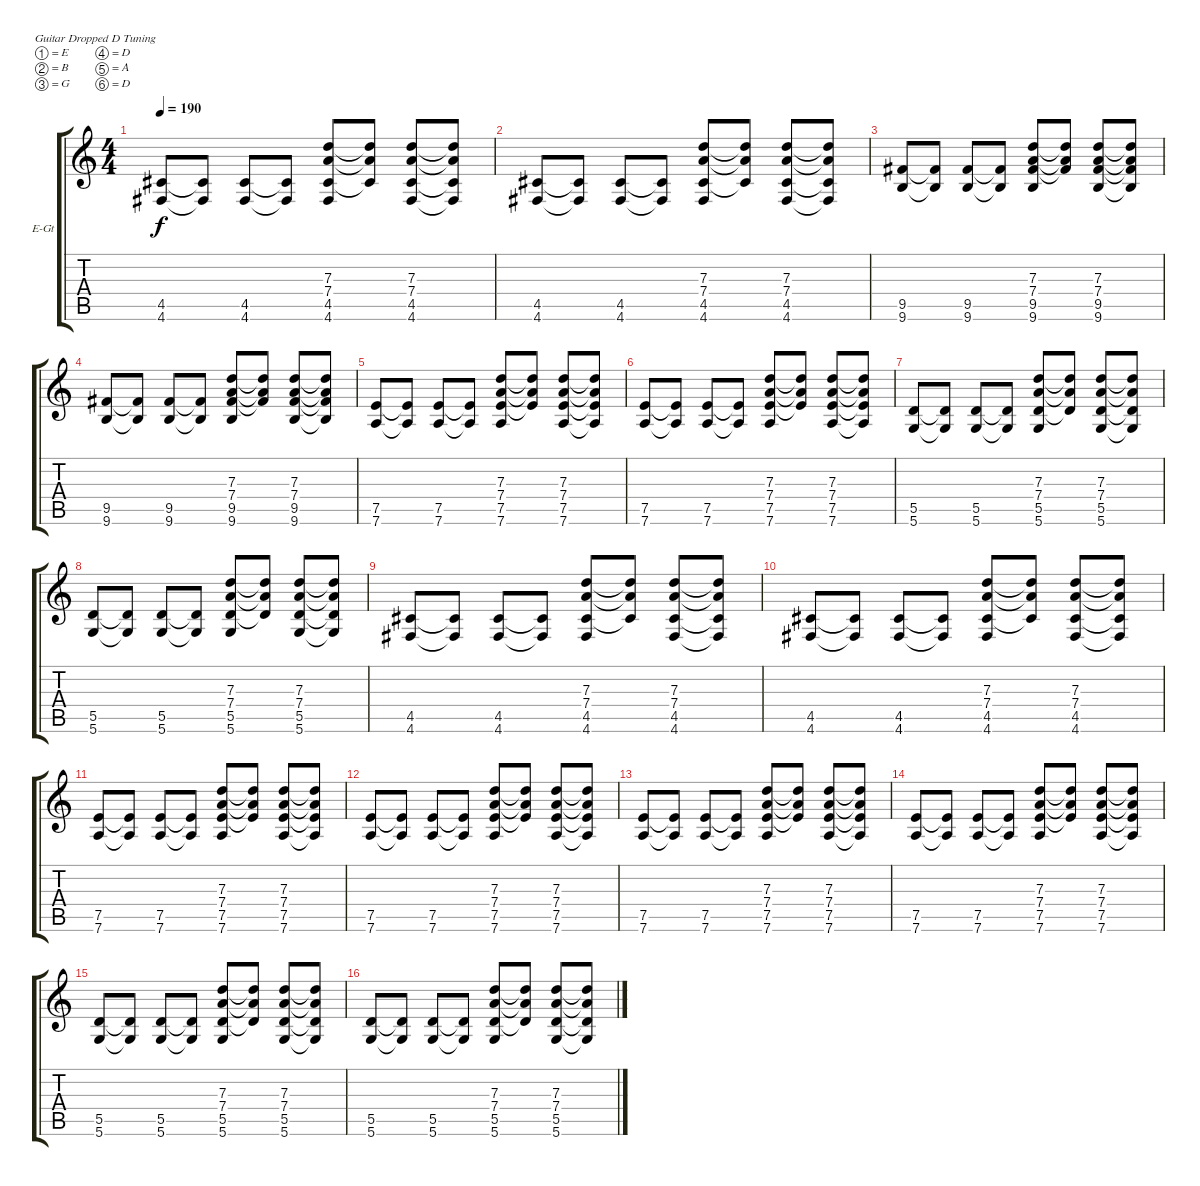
\bracketExtendMode groupsimilarinstruments
\firstSystemTrackNameOrientation horizontal
\otherSystemsTrackNameOrientation horizontal
\track ("Jack Clean" "E-Gt") {instrument electricguitarclean}
\staff {score tabs}
\tuning (E4 B3 G3 D3 A2 D2)
\ts (4 4)
\tempo 190
\clef g2
\scale
0.333333
\ks c
(4.5 4.6).8{dy f} (4.6{t} 4.5{t}).8 (4.5 4.6).8 (4.5{t} 4.6{t}).8 (7.4 4.5 4.6 7.3).8 (7.4{t} 4.5{t} 7.3{t}).8 (7.4 4.5 4.6 7.3).8 (7.4{t} 4.5{t} 4.6{t} 7.3{t}).8 |
\scale
0.333333 (4.5 4.6).8 (4.6{t} 4.5{t}).8 (4.5 4.6).8 (4.5{t} 4.6{t}).8 (7.4 4.5 4.6 7.3).8 (7.4{t} 4.5{t} 7.3{t}).8 (7.4 4.5 4.6 7.3).8 (7.4{t} 4.5{t} 4.6{t} 7.3{t}).8 |
\scale
0.333333 (9.5 9.6).8 (9.6{t} 9.5{t}).8 (9.5 9.6).8 (9.5{t} 9.6{t}).8 (7.4 9.5 9.6 7.3).8 (7.4{t} 9.5{t} 7.3{t}).8 (7.4 9.5 9.6 7.3).8 (7.4{t} 9.5{t} 9.6{t} 7.3{t}).8 |
\scale
0.333333 (9.5 9.6).8 (9.6{t} 9.5{t}).8 (9.5 9.6).8 (9.5{t} 9.6{t}).8 (7.4 9.5 9.6 7.3).8 (7.4{t} 9.5{t} 7.3{t}).8 (7.4 9.5 9.6 7.3).8 (7.4{t} 9.5{t} 9.6{t} 7.3{t}).8 |
\scale
0.333333 (7.5 7.6).8 (7.6{t} 7.5{t}).8 (7.5 7.6).8 (7.5{t} 7.6{t}).8 (7.4 7.5 7.6 7.3).8 (7.4{t} 7.5{t} 7.3{t}).8 (7.4 7.5 7.6 7.3).8 (7.4{t} 7.5{t} 7.6{t} 7.3{t}).8 |
\scale
0.333333 (7.5 7.6).8 (7.6{t} 7.5{t}).8 (7.5 7.6).8 (7.5{t} 7.6{t}).8 (7.4 7.5 7.6 7.3).8 (7.4{t} 7.5{t} 7.3{t}).8 (7.4 7.5 7.6 7.3).8 (7.4{t} 7.5{t} 7.6{t} 7.3{t}).8 |
\scale
0.333333 (5.5 5.6).8 (5.6{t} 5.5{t}).8 (5.5 5.6).8 (5.5{t} 5.6{t}).8 (7.4 5.5 5.6 7.3).8 (7.4{t} 5.5{t} 7.3{t}).8 (7.4 5.5 5.6 7.3).8 (7.4{t} 5.5{t} 5.6{t} 7.3{t}).8 |
\scale
0.333333 (5.5 5.6).8 (5.6{t} 5.5{t}).8 (5.5 5.6).8 (5.5{t} 5.6{t}).8 (7.4 5.5 5.6 7.3).8 (7.4{t} 5.5{t} 7.3{t}).8 (7.4 5.5 5.6 7.3).8 (7.4{t} 5.5{t} 5.6{t} 7.3{t}).8 |
\scale
0.333333 (4.5 4.6).8 (4.6{t} 4.5{t}).8 (4.5 4.6).8 (4.5{t} 4.6{t}).8 (7.4 4.5 4.6 7.3).8 (7.4{t} 4.5{t} 7.3{t}).8 (7.4 4.5 4.6 7.3).8 (7.4{t} 4.5{t} 4.6{t} 7.3{t}).8 |
\scale
0.333333 (4.5 4.6).8 (4.6{t} 4.5{t}).8 (4.5 4.6).8 (4.5{t} 4.6{t}).8 (7.4 4.5 4.6 7.3).8 (7.4{t} 4.5{t} 7.3{t}).8 (7.4 4.5 4.6 7.3).8 (7.4{t} 4.5{t} 4.6{t} 7.3{t}).8 |
\scale
0.333333 (7.5 7.6).8 (7.6{t} 7.5{t}).8 (7.5 7.6).8 (7.5{t} 7.6{t}).8 (7.4 7.5 7.6 7.3).8 (7.4{t} 7.5{t} 7.3{t}).8 (7.4 7.5 7.6 7.3).8 (7.4{t} 7.5{t} 7.6{t} 7.3{t}).8 |
\scale
0.333333 (7.5 7.6).8 (7.6{t} 7.5{t}).8 (7.5 7.6).8 (7.5{t} 7.6{t}).8 (7.4 7.5 7.6 7.3).8 (7.4{t} 7.5{t} 7.3{t}).8 (7.4 7.5 7.6 7.3).8 (7.4{t} 7.5{t} 7.6{t} 7.3{t}).8 |
\scale
0.333333 (7.5 7.6).8 (7.6{t} 7.5{t}).8 (7.5 7.6).8 (7.5{t} 7.6{t}).8 (7.4 7.5 7.6 7.3).8 (7.4{t} 7.5{t} 7.3{t}).8 (7.4 7.5 7.6 7.3).8 (7.4{t} 7.5{t} 7.6{t} 7.3{t}).8 |
\scale
0.333333 (7.5 7.6).8 (7.6{t} 7.5{t}).8 (7.5 7.6).8 (7.5{t} 7.6{t}).8 (7.4 7.5 7.6 7.3).8 (7.4{t} 7.5{t} 7.3{t}).8 (7.4 7.5 7.6 7.3).8 (7.4{t} 7.5{t} 7.6{t} 7.3{t}).8 |
\scale
0.333333 (5.5 5.6).8 (5.6{t} 5.5{t}).8 (5.5 5.6).8 (5.5{t} 5.6{t}).8 (7.4 5.5 5.6 7.3).8 (7.4{t} 5.5{t} 7.3{t}).8 (7.4 5.5 5.6 7.3).8 (7.4{t} 5.5{t} 5.6{t} 7.3{t}).8 |
\scale
0.333333 (5.5 5.6).8 (5.6{t} 5.5{t}).8 (5.5 5.6).8 (5.5{t} 5.6{t}).8 (7.4 5.5 5.6 7.3).8 (7.4{t} 5.5{t} 7.3{t}).8 (7.4 5.5 5.6 7.3).8 (7.4{t} 5.5{t} 5.6{t} 7.3{t}).8
